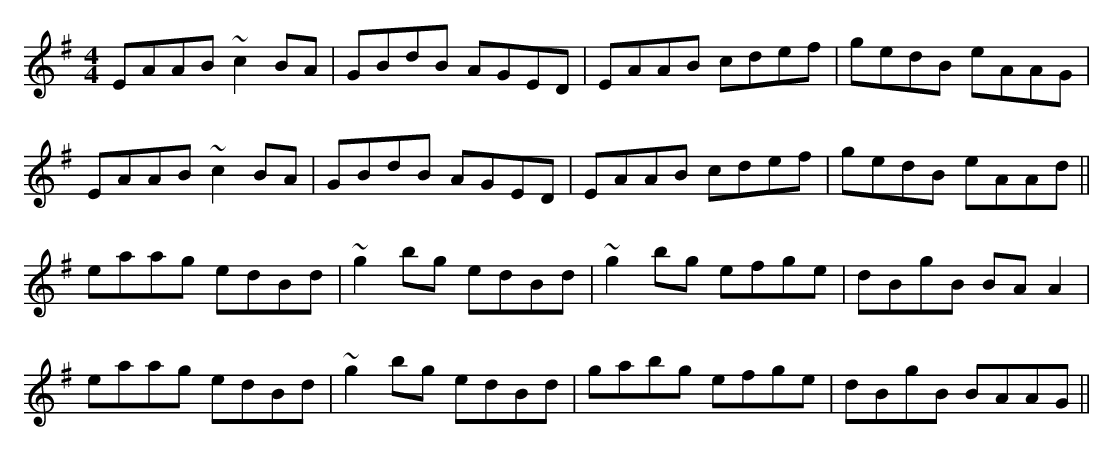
X:1
M:4/4
K:Ador
EAAB ~c2BA|GBdB AGED|EAAB cdef|gedB eAAG|
EAAB ~c2BA|GBdB AGED|EAAB cdef|gedB eAAd||
eaag edBd|~g2bg edBd|~g2bg efge|dBgB BAA2|
eaag edBd|~g2bg edBd|gabg efge|dBgB BAAG||
